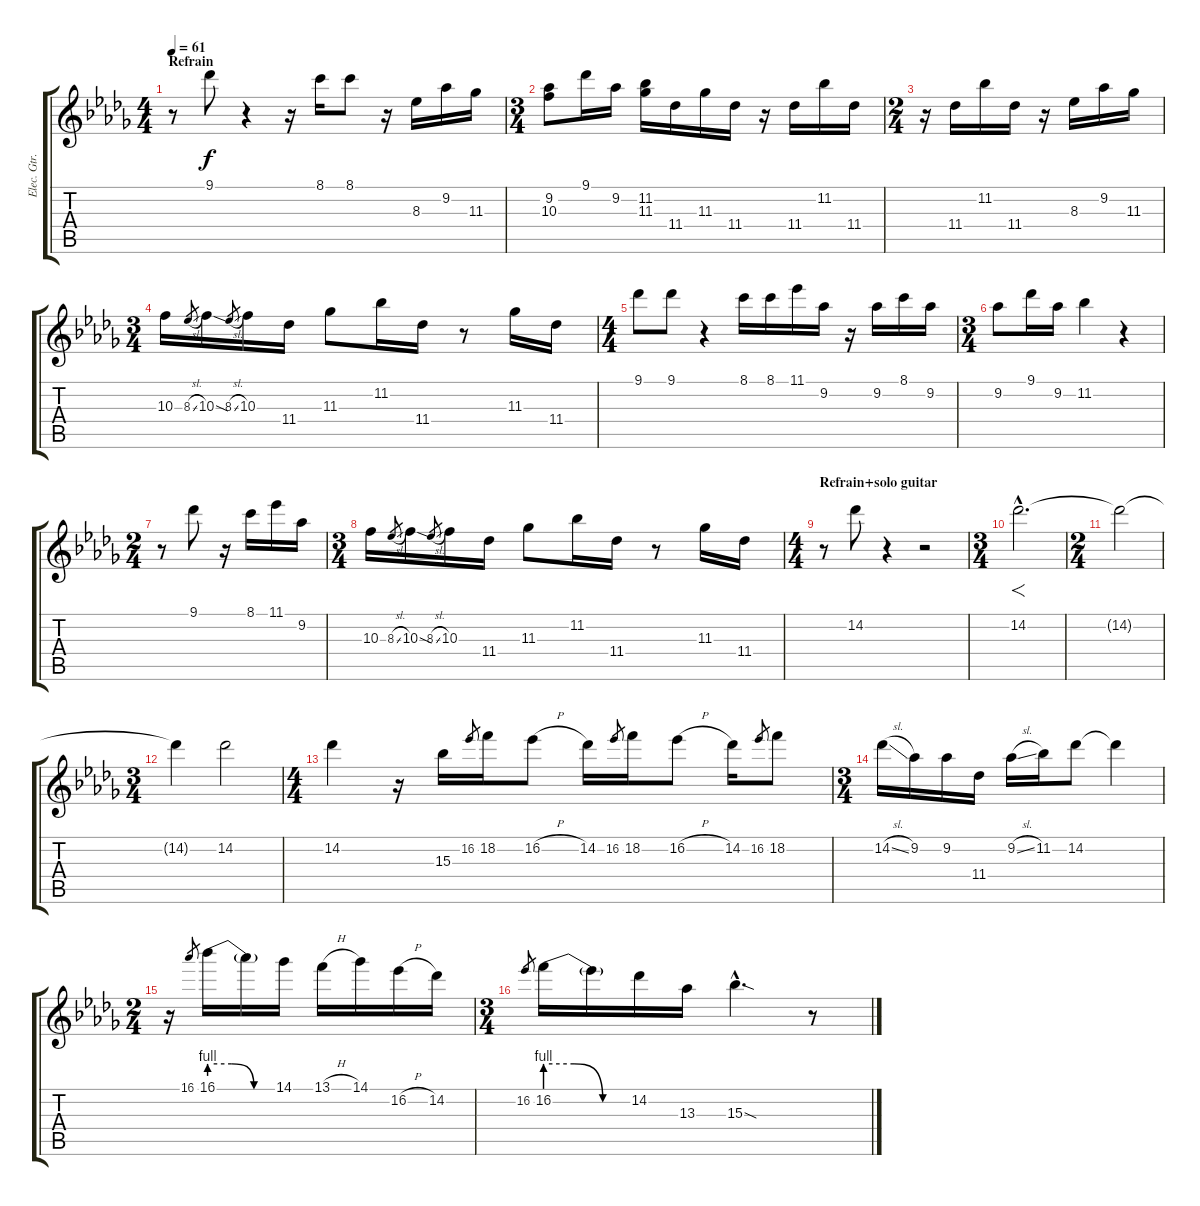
\track ("Elec. Gtr." "Elec. Gtr.") {instrument electricguitarjazz}
\staff {score tabs}
\tuning (E4 B3 G3 D3 A2 E2) {hide}
\ts (4 4)
\section ("" "Refrain")
\tempo 61
\clef g2
\ks db
r.8{dy f} 9.1.8 r.4 r.16 8.1.16 8.1.8 r.16 8.3.16 9.2.16 11.3.16 |
\ts (3 4)
(9.2 10.3).8 9.1.16 9.2.16 (11.2 11.3).16 11.4.16 11.3.16 11.4.16 r.16 11.4.16 11.2.16 11.4.16 |
\ts (2 4)
r.16 11.4.16 11.2.16 11.4.16 r.16 8.3.16 9.2.16 11.3.16 |
\ts (3 4)
10.3.16 8.3{sl}.8{gr} 10.3{sod}.16 8.3{sl}.8{gr} 10.3.16 11.4.16 11.3.8 11.2.16 11.4.16 r.8 11.3.16 11.4.16 |
\ts (4 4)
9.1.8 9.1.8 r.4 8.1.16 8.1.16 11.1.16 9.2.16 r.16 9.2.16 8.1.16 9.2.16 |
\ts (3 4)
9.2.8 9.1.16 9.2.16 11.2.4 r.4 |
\ts (2 4)
r.8 9.1.8 r.16 8.1.16 11.1.16 9.2.16 |
\ts (3 4)
10.3.16 8.3{sl}.8{gr} 10.3{sod}.16 8.3{sl}.8{gr} 10.3.16 11.4.16 11.3.8 11.2.16 11.4.16 r.8 11.3.16 11.4.16 |
\ts (4 4)
\section ("" "Refrain+solo guitar")
r.8 14.2.8 r.4 r.2 |
\ts (3 4)
14.2{hac}.2{f d volume 14 instrument overdrivenguitar} |
\ts (2 4)
14.2{t}.2 |
\ts (3 4)
14.2{t}.4 14.2.2 |
\ts (4 4)
14.2.4 r.16 15.3.16 16.2.8{gr} 18.2.16 16.2{h}.8 14.2.16 16.2.8{gr} 18.2.16 16.2{h}.8 14.2.16 16.2.8{gr} 18.2.8 |
\ts (3 4)
14.2{sl}.16 9.2.16 9.2.16 11.4.16 9.2{sl}.16 11.2.16 14.2.8 14.2{t}.4 |
\ts (2 4)
r.16 16.1.8{gr} 16.1{be (custom 0 4 20 4 40 0 60 0)}.16 16.1{t}.16 14.1.16 13.1{h}.16 14.1.16 16.2{h}.16 14.2.16 |
\ts (3 4)
16.2.8{gr} 16.2{be (custom 0 4 20 4 40 0 60 0)}.16 16.2{t}.16 14.2.16 13.3.16 15.3{sod hac}.4{d} r.8
